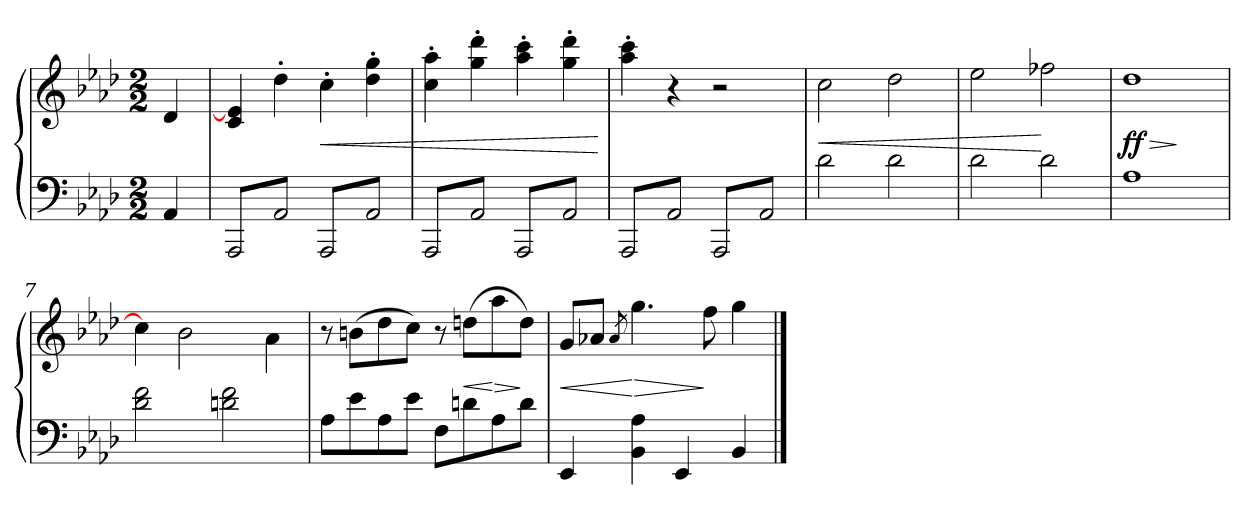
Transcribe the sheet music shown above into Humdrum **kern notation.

**kern	**kern	**dynam
*part1	*part1	*part1
*staff2	*staff1	*staff1/2
*clefF4	*clefG2	*
*k[b-e-a-d-]	*k[b-e-a-d-]	*
*f:	*f:	*
*M2/2	*M2/2	*
=	=	=
4AA-	4d-	.
=1	=1	=1
*tremolo	*	*
8AAA-L	4c 4e-]	.
8AA-	.	.
8AAA-	4dd-'	.
8AA-J	.	.
8AAA-L	4cc'	<
8AA-	.	.
8AAA-	4dd-' 4gg'	.
8AA-J	.	.
=2	=2	=2
8AAA-L	4cc' 4aa-'	.
8AA-	.	.
8AAA-	4gg' 4ddd-'	.
8AA-J	.	.
8AAA-L	4aa-' 4ccc'	.
8AA-	.	.
8AAA-	4gg' 4ddd-'	.
8AA-J	.	.
.	.	[
=3	=3	=3
8AAA-L	4aa-' 4ccc'	.
8AA-	.	.
8AAA-	4r	.
8AA-J	.	.
8AAA-L	2r	.
8AA-	.	.
8AAA-	.	.
8AA-J	.	.
*Xtremolo	*	*
=4	=4	=4
2d-	2cc	<
.	.	.
2d-	2dd-	.
=5	=5	=5
2d-	2ee-	.
2d-	2ff-X	[
=6	=6	=6
1A-	1dd-	> ff
.	.	]
=7	=7	=7
2d- 2f	4cc]	.
.	2b-	.
2dn 2f	.	.
.	4a-\	.
=8	=8	=8
8A-L	8r	.
8e-	(8bnL	.
8A-	8dd-	.
8e-J	8ccJ)	.
8FL	8r	.
8dn	(8ddnL	<
8A-	8aa-	[ >
8dJ	8ddJ)	]
=49	=49	=49
4EE-	8gL	<
.	8a-XJ	.
.	8qa-/	.
4BB- 4A-	4.gg	[ >
4EE-	.	.
.	8ff	]
4BB-	4gg	.
==	==	==
*-	*-	*-
